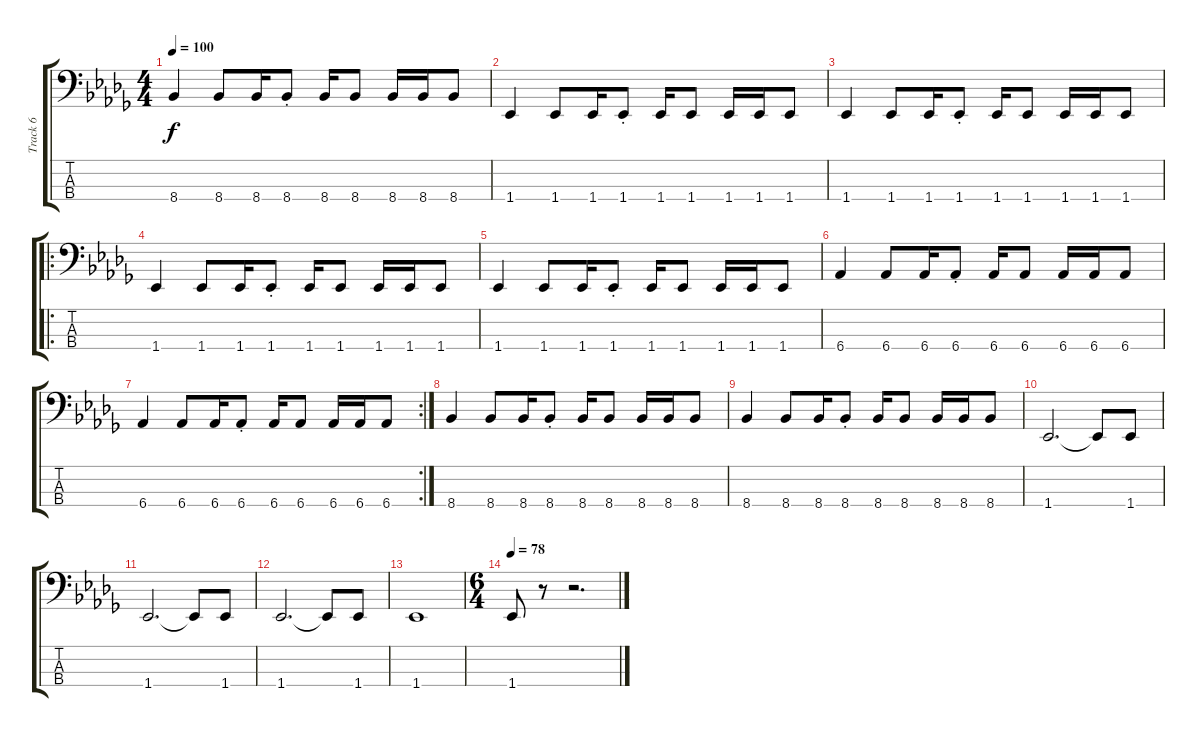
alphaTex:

\track ("Track 6" "Track 6") {instrument electricbassfinger}
\staff {score tabs}
\tuning (G2 D2 A1 D1) {hide}
\ts (4 4)
\tempo 100
\clef f4
\ks bbminor
8.4.4{dy f} 8.4.8 8.4.16 8.4{st}.8 8.4.16 8.4.8 8.4.16 8.4.16 8.4.8 |
1.4.4 1.4.8 1.4.16 1.4{st}.8 1.4.16 1.4.8 1.4.16 1.4.16 1.4.8 |
1.4.4 1.4.8 1.4.16 1.4{st}.8 1.4.16 1.4.8 1.4.16 1.4.16 1.4.8 |
\ro
1.4.4 1.4.8 1.4.16 1.4{st}.8 1.4.16 1.4.8 1.4.16 1.4.16 1.4.8 |
1.4.4 1.4.8 1.4.16 1.4{st}.8 1.4.16 1.4.8 1.4.16 1.4.16 1.4.8 |
6.4.4 6.4.8 6.4.16 6.4{st}.8 6.4.16 6.4.8 6.4.16 6.4.16 6.4.8 |
\rc 2
6.4.4 6.4.8 6.4.16 6.4{st}.8 6.4.16 6.4.8 6.4.16 6.4.16 6.4.8 |
8.4.4 8.4.8 8.4.16 8.4{st}.8 8.4.16 8.4.8 8.4.16 8.4.16 8.4.8 |
8.4.4 8.4.8 8.4.16 8.4{st}.8 8.4.16 8.4.8 8.4.16 8.4.16 8.4.8 |
1.4.2{d} 1.4{t}.8 1.4.8 |
1.4.2{d} 1.4{t}.8 1.4.8 |
1.4.2{d} 1.4{t}.8 1.4.8 |
1.4.1 |
\ts (6 4)
\tempo 78
1.4.8 r.8 r.2{d}
